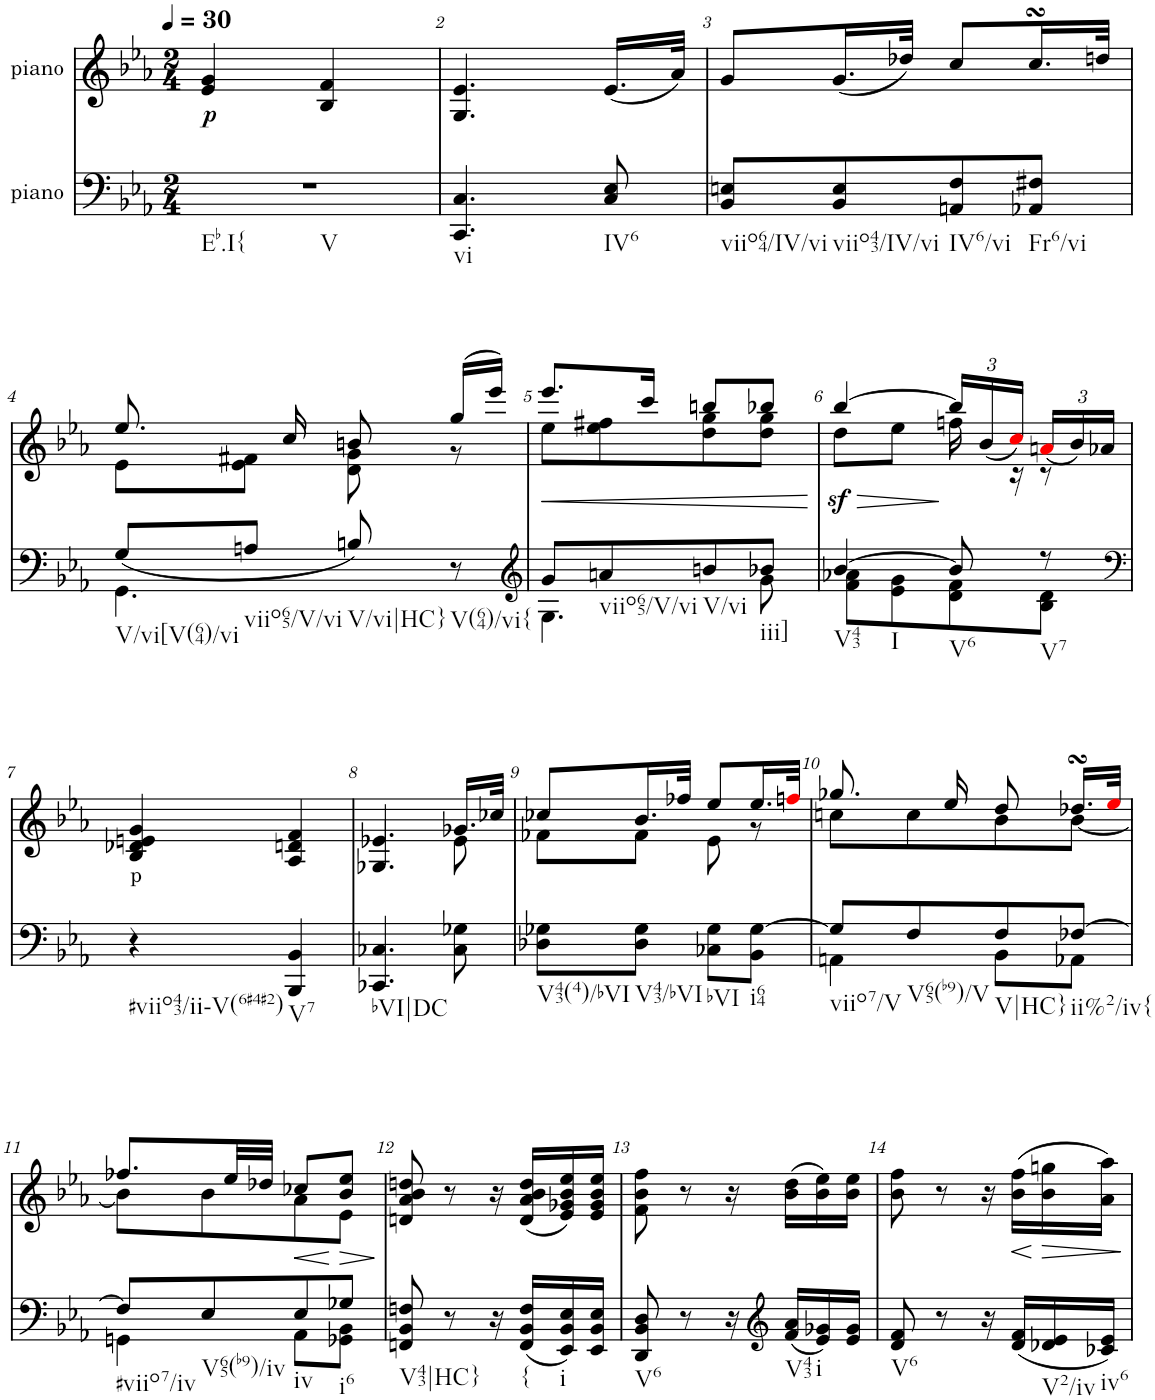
**kern	**kern	**text	**dynam
*part2	*part1	*part1	*part1
*staff2	*staff1	*staff1	*staff1
*I"piano	*I"piano	*	*
*I'Pno	*I'Pno	*	*
*clefF4	*clefG2	*	*
*k[b-e-a-]	*k[b-e-a-]	*	*
*E-:	*E-:	*	*
*M2/4	*M2/4	*	*
*MM30	*MM30	*	*
=1	=1	=1	=1
!LO:TX:b:t=Eb.I{	!	!	!
!LO:TX:b:t=V	!	!	!
!	!	!LO:LY:b	!
2r	4e-/ 4g/	.	.
.	4B-/ 4f/	.	.
=2	=2	=2	=2
!LO:TX:b:t=vi	!	!	!
4.CC/ 4.C/	4.G/ 4.e-/	.	.
!LO:TX:b:t=IV6	!	!	!
8C/ 8E-/	(16.e-/LL	.	.
.	32a-/JJk)	.	.
=3	=3	=3	=3
!LO:TX:b:t=viio64/IV/vi	!	!	!
8BB-/ 8En/L	8g/L	.	.
!LO:TX:b:t=viio43/IV/vi	!	!	!
8BB-/ 8E/	(<16.g/L	.	.
.	32dd-X/JJk)	.	.
!LO:TX:b:t=IV6/vi	!	!	!
8AAn/ 8F/	8cc/L	.	.
!LO:TX:b:t=Fr6/vi	!	!	!
8AA-X/ 8F#X/J	16.ccsSSS/L	.	.
.	32ddn/JJk	.	.
!!LO:LB:g=z
=4	=4	=4	=4
*^	*^	*	*
!LO:TX:b:t=V/vi[V(64)/vi	!	!	!	!	!
(<8G/L	4.GG\	8.ee-/	8e-\L	.	.
!LO:TX:b:t=viio65/V/vi	!	!	!	!	!
8An/J	.	.	8e-\ 8f#X\J	.	.
.	.	16cc/	.	.	.
!LO:TX:b:t=V/vi|HC}	!	!	!	!	!
8Bn/)	.	8bn/	8d\ 8g\	.	.
!LO:TX:b:t=V(64)/vi{	!	!	!	!	!
8r	8ryy	(16gg/LL	8r	.	.
.	.	16eee-/JJ)	.	.	.
=5	=5	=5	=5	=5	=5
*clefG2	*	*	*	*	*
!	!	!	!	!	!LO:HP:b
8g/L	4.G\	8.eee-/L	8ee-\L	.	<
!LO:TX:b:t=viio65/V/vi	!	!	!	!	!
8an/	.	.	8ee-\ 8ff#X\	.	.
.	.	16ccc/Jk	.	.	.
!LO:TX:b:t=V/vi	!	!	!	!	!
8bn/	.	8bbn/L	8dd\ 8gg\	.	.
!LO:TX:b:t=iii]	!	!	!	!	!
8b-X/J	8g\	8bb-X/J	8dd\ 8gg\J	.	.
*v	*v	*	*	*	*
*	*v	*v	*	*
.	.	.	[
=6	=6	=6	=6
*^	*	*	*
!LO:TX:b:t=V43	!	!	!	!
!LO:TX:b:t=I	!	!	!	!
!	!	!	!	!LO:HP:b
*	*	*^	*	*
!	!	!	!	!	!LO:DY:n=1:b
[4b-/	8f\ 8a-X\L	[4bb-/	8dd\L	.	> sf
.	8e-\ 8g\	.	8ee-\J	.	.
*	*	*Xbrackettup	*brackettup	*	*
!LO:TX:b:t=V6	!	!	!	!	!
8b-/]	8d\ 8f\	24bb-/LL]	24ffn\	.	]
.	.	(<24b-/	24ryy	.	.
.	.	24cci/JJ)	24r	.	.
*	*	*Xbrackettup	*	*	*
!LO:TX:b:t=V7	!	!	!	!	!
8r	8B-\ 8d\J	(<24ani/LL	8r	.	.
.	.	24b-/)	.	.	.
.	.	24a-X/JJ	.	.	.
*v	*v	*	*	*	*
*	*v	*v	*	*
!!LO:LB:g=z
=7	=7	=7	=7
*clefF4	*	*	*
!LO:TX:b:t=#viio43/ii-V(6#4#2)	!	!	!
!	!	!LO:LY:b	!
4r	4B-/ 4d-X/ 4en/ 4g/	p	.
!LO:TX:b:t=V7	!	!	!
4BBB-/ 4BB-/	4A-/ 4dn/ 4f/	.	.
=8	=8	=8	=8
*	*^	*	*
!LO:TX:b:t=bVI|DC	!	!	!	!
4.CC-X/ 4.C-X/	4.e-X/	4.G-X/	.	.
8C-\ 8G-X\	16.g-X/LL	8e-\	.	.
.	32cc-X/JJk	.	.	.
=9	=9	=9	=9	=9
!LO:TX:b:t=V43(4)/bVI	!	!	!	!
8D-X\ 8G-X\L	8cc-X/L	8f-X\L	.	.
!LO:TX:b:t=V43/bVI	!	!	!	!
8D-\ 8G-\J	16.b-/L	8f-\J	.	.
.	32ff-X/JJk	.	.	.
!LO:TX:b:t=bVI	!	!	!	!
8C-X\ 8G-\L	8ee-/L	8e-\	.	.
!LO:TX:b:t=i64	!	!	!	!
8BB-\ [>8G-\J	16.ee-/L	8r	.	.
.	32ffni/JJk	.	.	.
=10	=10	=10	=10	=10
*^	*	*	*	*
!LO:TX:b:t=viio7/V	!	!	!	!	!
8G-/L]	4AAn\	8.gg-X/	8ccn\L	.	.
!LO:TX:b:t=V65(b9)/V	!	!	!	!	!
8F/	.	.	8cc\	.	.
.	.	16ee-/	.	.	.
!LO:TX:b:t=V|HC}	!	!	!	!	!
8F/	8BB-\L	8dd/	8b-\	.	.
!LO:TX:b:t=ii%2/iv{	!	!	!	!	!
[8F-X/J	8AA-X\J	16.dd-XsSSs/LL	[8b-\J	.	.
.	.	32ee-i/JJk	.	.	.
!!LO:LB:g=z	!!
=11	=11	=11	=11	=11	=11
!LO:TX:b:t=#viio7/iv	!	!	!	!	!
8F-/L]	4GGn\	8.ff-X/L	8b-\L]	.	.
!LO:TX:b:t=V65(b9)/iv	!	!	!	!	!
8E-/	.	.	8b-\	.	.
.	.	32ee-/LL	.	.	.
.	.	32dd-X/JJJ	.	.	.
!LO:TX:b:t=iv	!	!	!	!	!
!	!	!	!	!	!LO:HP:b
8E-/	8AA-\L	8cc-X/L	8a-\	.	<
!LO:TX:b:t=i6	!	!	!	!	!
!	!	!	!	!	!LO:HP:n=1:b
8G-X/J	8GG-X\ 8BB-\J	8b-/ 8ee-/J	8e-\J	.	[ >
*v	*v	*	*	*	*
*	*v	*v	*	*
.	.	.	]
=12	=12	=12	=12
!LO:TX:b:t=V43|HC}	!	!	!
8FFn/ 8BB-/ 8Fn/	8dn/ 8a-/ 8b-/ 8ddn/	.	.
8r	8r	.	.
16r	16r	.	.
!LO:TX:b:t={	!	!	!
(16FF/ 16BB-/ 16F/LL	(16d/ 16a-/ 16b-/ 16dd/LL	.	.
!LO:TX:b:t=i	!	!	!
16EE-/ 16BB-/ 16E-/)	16e-/ 16g-X/ 16b-/ 16ee-/)	.	.
16EE-/ 16BB-/ 16E-/JJ	16e-/ 16g-/ 16b-/ 16ee-/JJ	.	.
=13	=13	=13	=13
!LO:TX:b:t=V6	!	!	!
8DD/ 8BB-/ 8D/	8f\ 8b-\ 8ff\	.	.
8r	8r	.	.
16r	16r	.	.
*clefG2	*	*	*
!LO:TX:b:t=V43	!	!	!
(16f/ 16a-/LL	(16b-\ 16dd\LL	.	.
!LO:TX:b:t=i	!	!	!
16e-/ 16g-X/)	16b-\ 16ee-\)	.	.
16e-/ 16g-/JJ	16b-\ 16ee-\JJ	.	.
=14	=14	=14	=14
!LO:TX:b:t=V6	!	!	!
8d/ 8f/	8b-\ 8ff\	.	.
8r	8r	.	.
16r	16r	.	.
!	!	!	!LO:HP:b
(16d/ 16f/LL	(16b-\ 16ff\LL	.	<
!LO:TX:b:t=V2/iv	!	!	!
!	!	!	!LO:HP:n=1:b
16d-X/ 16e-/	16b-\ 16ggn\	.	[ >
!LO:TX:b:t=iv6	!	!	!
16c-X/ 16e-/JJ)	16a-\ 16aa-\JJ)	.	.
.	.	.	]
=	=	=	=
*-	*-	*-	*-
